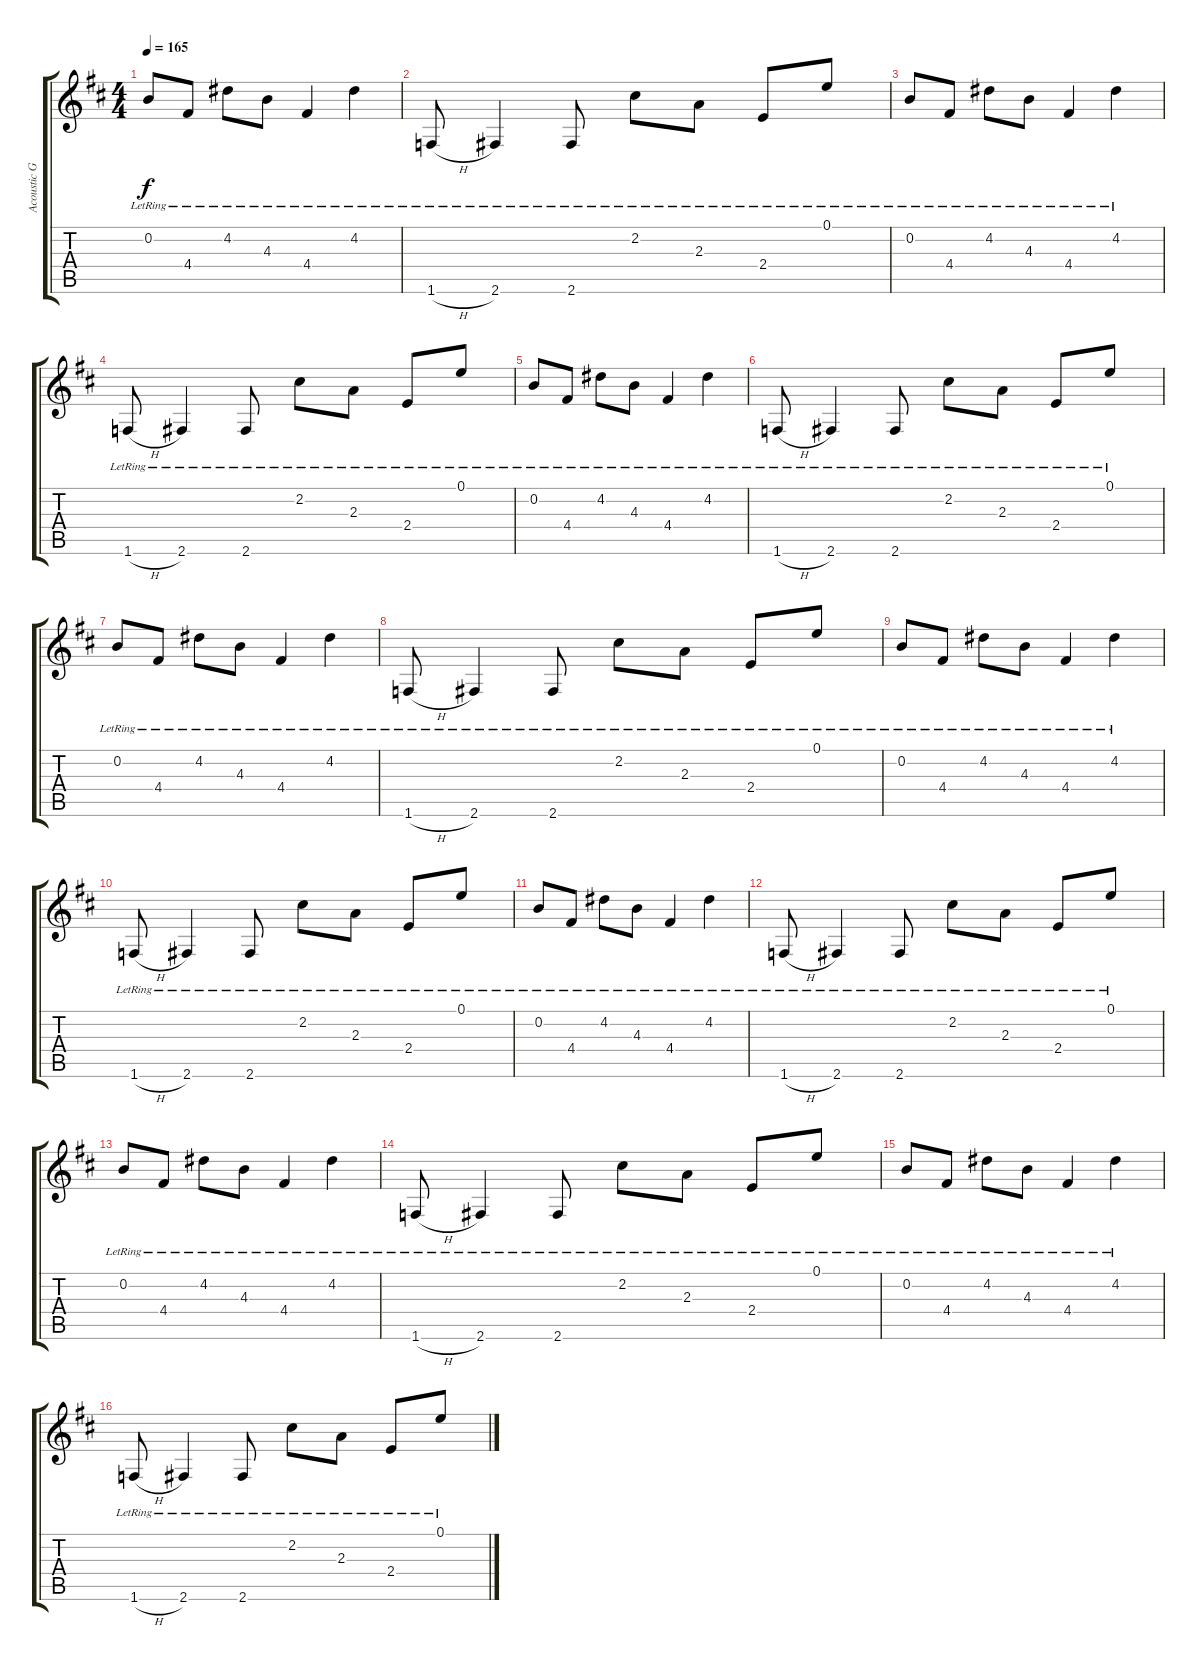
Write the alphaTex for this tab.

\track ("Acoustic Guitar" "Acoustic G") {instrument acousticguitarsteel}
\staff {score tabs}
\tuning (E4 B3 G3 D3 A2 E2) {hide}
\ts (4 4)
\tempo 165
\clef g2
\ks d
0.2{lr}.8{dy f} 4.4{lr}.8 4.2{lr}.8 4.3{lr}.8 4.4{lr}.4 4.2{lr}.4 |
1.6{h lr}.8 2.6{lr}.4 2.6{lr}.8 2.2{lr}.8 2.3{lr}.8 2.4{lr}.8 0.1{lr}.8 |
0.2{lr}.8 4.4{lr}.8 4.2{lr}.8 4.3{lr}.8 4.4{lr}.4 4.2{lr}.4 |
1.6{h lr}.8 2.6{lr}.4 2.6{lr}.8 2.2{lr}.8 2.3{lr}.8 2.4{lr}.8 0.1{lr}.8 |
0.2{lr}.8 4.4{lr}.8 4.2{lr}.8 4.3{lr}.8 4.4{lr}.4 4.2{lr}.4 |
1.6{h lr}.8 2.6{lr}.4 2.6{lr}.8 2.2{lr}.8 2.3{lr}.8 2.4{lr}.8 0.1{lr}.8 |
0.2{lr}.8 4.4{lr}.8 4.2{lr}.8 4.3{lr}.8 4.4{lr}.4 4.2{lr}.4 |
1.6{h lr}.8 2.6{lr}.4 2.6{lr}.8 2.2{lr}.8 2.3{lr}.8 2.4{lr}.8 0.1{lr}.8 |
0.2{lr}.8 4.4{lr}.8 4.2{lr}.8 4.3{lr}.8 4.4{lr}.4 4.2{lr}.4 |
1.6{h lr}.8 2.6{lr}.4 2.6{lr}.8 2.2{lr}.8 2.3{lr}.8 2.4{lr}.8 0.1{lr}.8 |
0.2{lr}.8 4.4{lr}.8 4.2{lr}.8 4.3{lr}.8 4.4{lr}.4 4.2{lr}.4 |
1.6{h lr}.8 2.6{lr}.4 2.6{lr}.8 2.2{lr}.8 2.3{lr}.8 2.4{lr}.8 0.1{lr}.8 |
0.2{lr}.8 4.4{lr}.8 4.2{lr}.8 4.3{lr}.8 4.4{lr}.4 4.2{lr}.4 |
1.6{h lr}.8 2.6{lr}.4 2.6{lr}.8 2.2{lr}.8 2.3{lr}.8 2.4{lr}.8 0.1{lr}.8 |
0.2{lr}.8 4.4{lr}.8 4.2{lr}.8 4.3{lr}.8 4.4{lr}.4 4.2{lr}.4 |
1.6{h lr}.8 2.6{lr}.4 2.6{lr}.8 2.2{lr}.8 2.3{lr}.8 2.4{lr}.8 0.1{lr}.8
